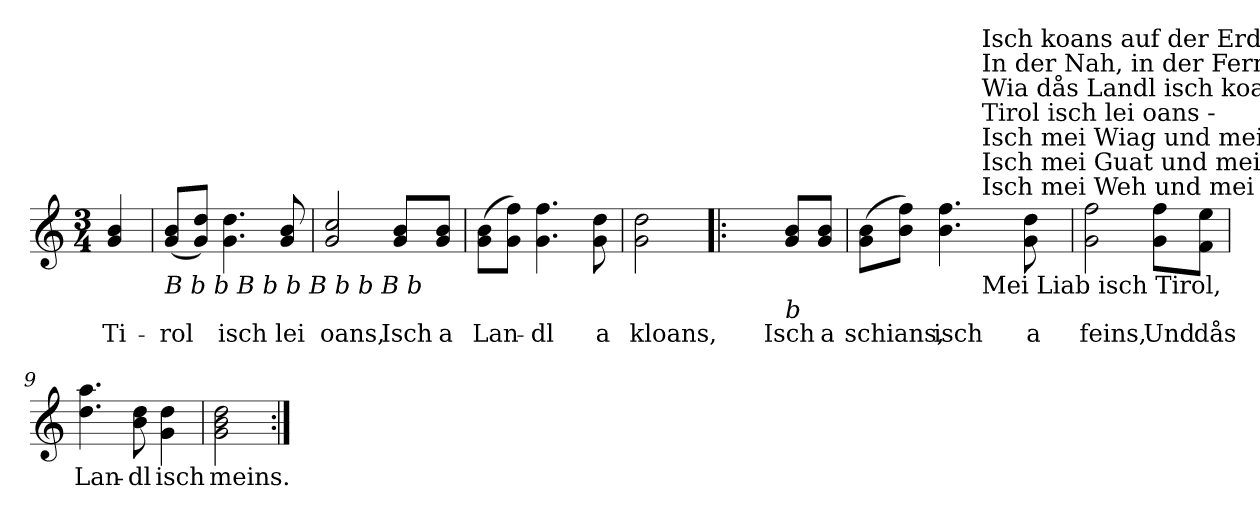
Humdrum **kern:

**kern	**text
*part1	*part1
*staff1	*staff1
!!LO:PB:g=z
*clefG2	*
*k[]	*
*C:	*
*M3/4	*
=1	=1
!	!LO:LY:b:color=#000000
4gi/ 4bi	Ti-
=2	=2
!LO:TX:b:i:t=B            b       b                B       b      b               B             b       b              B      b	!
!	!LO:LY:b:color=#000000
(8gi/ 8biL	-rol
8gi/ 8ddiJ)	.
!	!LO:LY:b:color=#000000
4.gi\ 4.ddi	isch
!	!LO:LY:b:color=#000000
8gi/ 8bi	lei
=3	=3
!	!LO:LY:b:color=#000000
2gi/ 2cci	oans,
!	!LO:LY:b:color=#000000
8gi/ 8biL	Isch
!	!LO:LY:b:color=#000000
8gi/ 8biJ	a
=4	=4
!	!LO:LY:b:color=#000000
(8gi\ 8biL	Lan-
8gi\ 8ffiJ)	.
!	!LO:LY:b:color=#000000
4.gi\ 4.ffi	-dl
!	!LO:LY:b:color=#000000
8gi\ 8ddi	a
=5	=5
!	!LO:LY:b:color=#000000
2gi\ 2ddi	kloans,
!!LO:LB:g=z
=6!|:	=6!|:
2ryy	.
!LO:TX:b:i:t=b	!
!	!LO:LY:b:color=#000000
8gi/ 8biL	Isch
!	!LO:LY:b:color=#000000
8gi/ 8biJ	a
=7	=7
!LO:TX:b:i:t=B          b      b                  B'   b'       b'             B     b             b          B	!
!	!LO:LY:b:color=#000000
*^	*
(8gi\ 8biL	4ryy	schians,
8bi\ 8ffiJ)	.	.
!	!	!LO:LY:b:color=#000000
4.bi\ 4.ffi	8ryy	isch
.	64ryy	.
.	256..ryy	.
!	!LO:TX:b:t=Mei Liab isch Tirol,	!
!	!LO:TX:t=Isch mei Weh und mei Wohl,	!
!	!LO:TX:t=Isch mei Guat und mei Håb,	!
!	!LO:TX:t=Isch mei Wiag und mei Gråb.	!
!	!LO:TX:t=Tirol isch lei oans -	!
!	!LO:TX:t=Wia dås Landl isch koans!	!
!	!LO:TX:t=In der Nah, in der Fern,	!
!	!LO:TX:t=Isch koans auf der Erdn!	!
.	4ryy	.
!	!	!LO:LY:b:color=#000000
8gi\ 8ddi	.	a
.	16ryy	.
.	32ryy	.
.	128ryy	.
.	1024ryy	.
*v	*v	*
=8	=8
*^	*
!	!	!LO:LY:b:color=#000000
*v	*v	*
2gi\ 2ffi	feins,
!	!LO:LY:b:color=#000000
8gi\ 8ffiL	Und
!	!LO:LY:b:color=#000000
8fi\ 8eeiJ	dås
=9	=9
!	!LO:LY:b:color=#000000
4.ddi\ 4.aai	Lan-
!	!LO:LY:b:color=#000000
8bi\ 8ddi	-dl
!	!LO:LY:b:color=#000000
4gi\ 4ddi	isch
=10	=10
!	!LO:LY:b:color=#000000
2gi\ 2bi 2ddi	meins.
=:|!	=:|!
*-	*-
